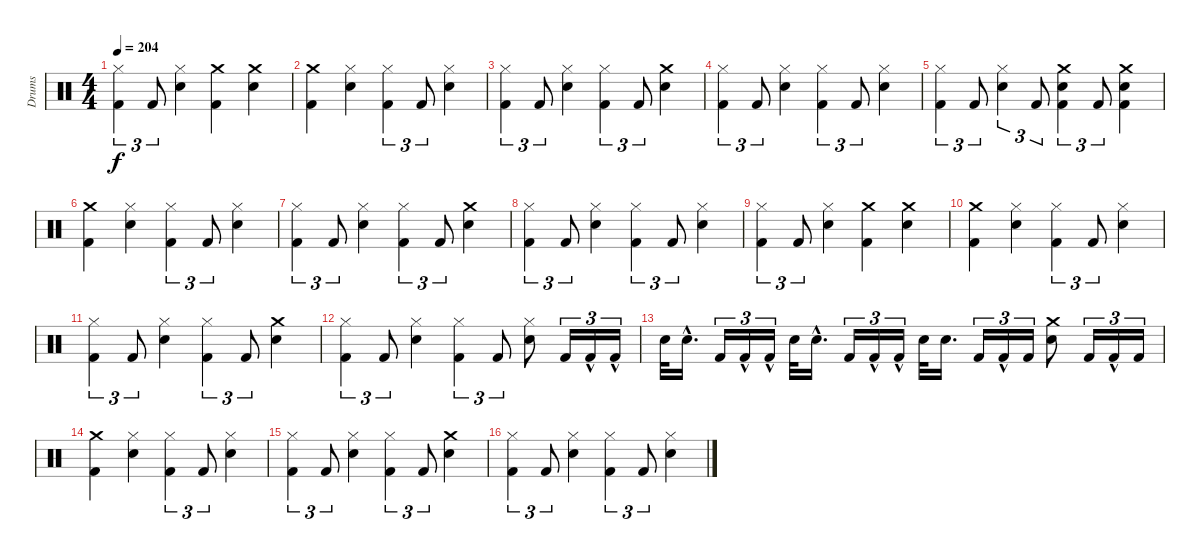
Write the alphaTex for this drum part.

\track ("Drums" "Drums") {instrument percussion}
\staff {score}
\articulation defaults
\ts (4 4)
\tempo 204
\clef neutral
\ks c
("Hi-Hat (closed)" "Kick (hit) 2").4{tu (3 2) dy f} "Kick (hit) 2".8{tu (3 2)} ("Snare (hit) 2" "Hi-Hat (closed)").4 ("Crash medium (hit)" "Kick (hit) 2").4 ("Crash medium (hit)" "Snare (hit) 2").4 |
("Kick (hit) 2" "Crash medium (hit)").4 ("Hi-Hat (closed)" "Snare (hit) 2").4 ("Hi-Hat (closed)" "Kick (hit) 2").4{tu (3 2)} "Kick (hit) 2".8{tu (3 2)} ("Snare (hit) 2" "Hi-Hat (closed)").4 |
("Hi-Hat (closed)" "Kick (hit) 2").4{tu (3 2)} "Kick (hit) 2".8{tu (3 2)} ("Snare (hit) 2" "Hi-Hat (closed)").4 ("Hi-Hat (closed)" "Kick (hit) 2").4{tu (3 2)} "Kick (hit) 2".8{tu (3 2)} ("Crash medium (hit)" "Snare (hit) 2").4 |
("Hi-Hat (closed)" "Kick (hit) 2").4{tu (3 2)} "Kick (hit) 2".8{tu (3 2)} ("Snare (hit) 2" "Hi-Hat (closed)").4 ("Hi-Hat (closed)" "Kick (hit) 2").4{tu (3 2)} "Kick (hit) 2".8{tu (3 2)} ("Snare (hit) 2" "Hi-Hat (closed)").4 |
("Hi-Hat (closed)" "Kick (hit) 2").4{tu (3 2)} "Kick (hit) 2".8{tu (3 2)} ("Snare (hit) 2" "Hi-Hat (closed)").4{tu (3 2)} "Kick (hit) 2".8{tu (3 2)} ("Snare (hit) 2" "Crash medium (hit)" "Kick (hit) 2").4{tu (3 2)} "Kick (hit) 2".8{tu (3 2)} ("Kick (hit) 2" "Crash medium (hit)" "Snare (hit) 2").4 |
("Kick (hit) 2" "Crash medium (hit)").4 ("Hi-Hat (closed)" "Snare (hit) 2").4 ("Hi-Hat (closed)" "Kick (hit) 2").4{tu (3 2)} "Kick (hit) 2".8{tu (3 2)} ("Snare (hit) 2" "Hi-Hat (closed)").4 |
("Hi-Hat (closed)" "Kick (hit) 2").4{tu (3 2)} "Kick (hit) 2".8{tu (3 2)} ("Snare (hit) 2" "Hi-Hat (closed)").4 ("Hi-Hat (closed)" "Kick (hit) 2").4{tu (3 2)} "Kick (hit) 2".8{tu (3 2)} ("Crash medium (hit)" "Snare (hit) 2").4 |
("Hi-Hat (closed)" "Kick (hit) 2").4{tu (3 2)} "Kick (hit) 2".8{tu (3 2)} ("Snare (hit) 2" "Hi-Hat (closed)").4 ("Hi-Hat (closed)" "Kick (hit) 2").4{tu (3 2)} "Kick (hit) 2".8{tu (3 2)} ("Snare (hit) 2" "Hi-Hat (closed)").4 |
("Hi-Hat (closed)" "Kick (hit) 2").4{tu (3 2)} "Kick (hit) 2".8{tu (3 2)} ("Snare (hit) 2" "Hi-Hat (closed)").4 ("Crash medium (hit)" "Kick (hit) 2").4 ("Crash medium (hit)" "Snare (hit) 2").4 |
("Kick (hit) 2" "Crash medium (hit)").4 ("Hi-Hat (closed)" "Snare (hit) 2").4 ("Hi-Hat (closed)" "Kick (hit) 2").4{tu (3 2)} "Kick (hit) 2".8{tu (3 2)} ("Snare (hit) 2" "Hi-Hat (closed)").4 |
("Hi-Hat (closed)" "Kick (hit) 2").4{tu (3 2)} "Kick (hit) 2".8{tu (3 2)} ("Snare (hit) 2" "Hi-Hat (closed)").4 ("Hi-Hat (closed)" "Kick (hit) 2").4{tu (3 2)} "Kick (hit) 2".8{tu (3 2)} ("Crash medium (hit)" "Snare (hit) 2").4 |
("Hi-Hat (closed)" "Kick (hit) 2").4{tu (3 2)} "Kick (hit) 2".8{tu (3 2)} ("Snare (hit) 2" "Hi-Hat (closed)").4 ("Hi-Hat (closed)" "Kick (hit) 2").4{tu (3 2)} "Kick (hit) 2".8{tu (3 2)} ("Snare (hit) 2" "Hi-Hat (closed)").8 "Kick (hit) 2".16{tu (3 2)} "Kick (hit) 2"{hac}.16{tu (3 2)} "Kick (hit) 2"{hac}.16{tu (3 2)} |
"Snare (hit) 2".32 "Snare (hit) 2"{hac}.16{d} "Kick (hit) 2".16{tu (3 2)} "Kick (hit) 2"{hac}.16{tu (3 2)} "Kick (hit) 2"{hac}.16{tu (3 2)} "Snare (hit) 2".32 "Snare (hit) 2"{hac}.16{d} "Kick (hit) 2".16{tu (3 2)} "Kick (hit) 2"{hac}.16{tu (3 2)} "Kick (hit) 2"{hac}.16{tu (3 2)} "Snare (hit) 2".32 "Snare (hit) 2".16{d} "Kick (hit) 2".16{tu (3 2)} "Kick (hit) 2"{hac}.16{tu (3 2)} "Kick (hit) 2".16{tu (3 2)} ("Crash medium (hit)" "Snare (hit) 2").8 "Kick (hit) 2".16{tu (3 2)} "Kick (hit) 2"{hac}.16{tu (3 2)} "Kick (hit) 2".16{tu (3 2)} |
("Kick (hit) 2" "Crash medium (hit)").4 ("Hi-Hat (closed)" "Snare (hit) 2").4 ("Hi-Hat (closed)" "Kick (hit) 2").4{tu (3 2)} "Kick (hit) 2".8{tu (3 2)} ("Snare (hit) 2" "Hi-Hat (closed)").4 |
("Hi-Hat (closed)" "Kick (hit) 2").4{tu (3 2)} "Kick (hit) 2".8{tu (3 2)} ("Snare (hit) 2" "Hi-Hat (closed)").4 ("Hi-Hat (closed)" "Kick (hit) 2").4{tu (3 2)} "Kick (hit) 2".8{tu (3 2)} ("Crash medium (hit)" "Snare (hit) 2").4 |
("Hi-Hat (closed)" "Kick (hit) 2").4{tu (3 2)} "Kick (hit) 2".8{tu (3 2)} ("Snare (hit) 2" "Hi-Hat (closed)").4 ("Hi-Hat (closed)" "Kick (hit) 2").4{tu (3 2)} "Kick (hit) 2".8{tu (3 2)} ("Snare (hit) 2" "Hi-Hat (closed)").4
